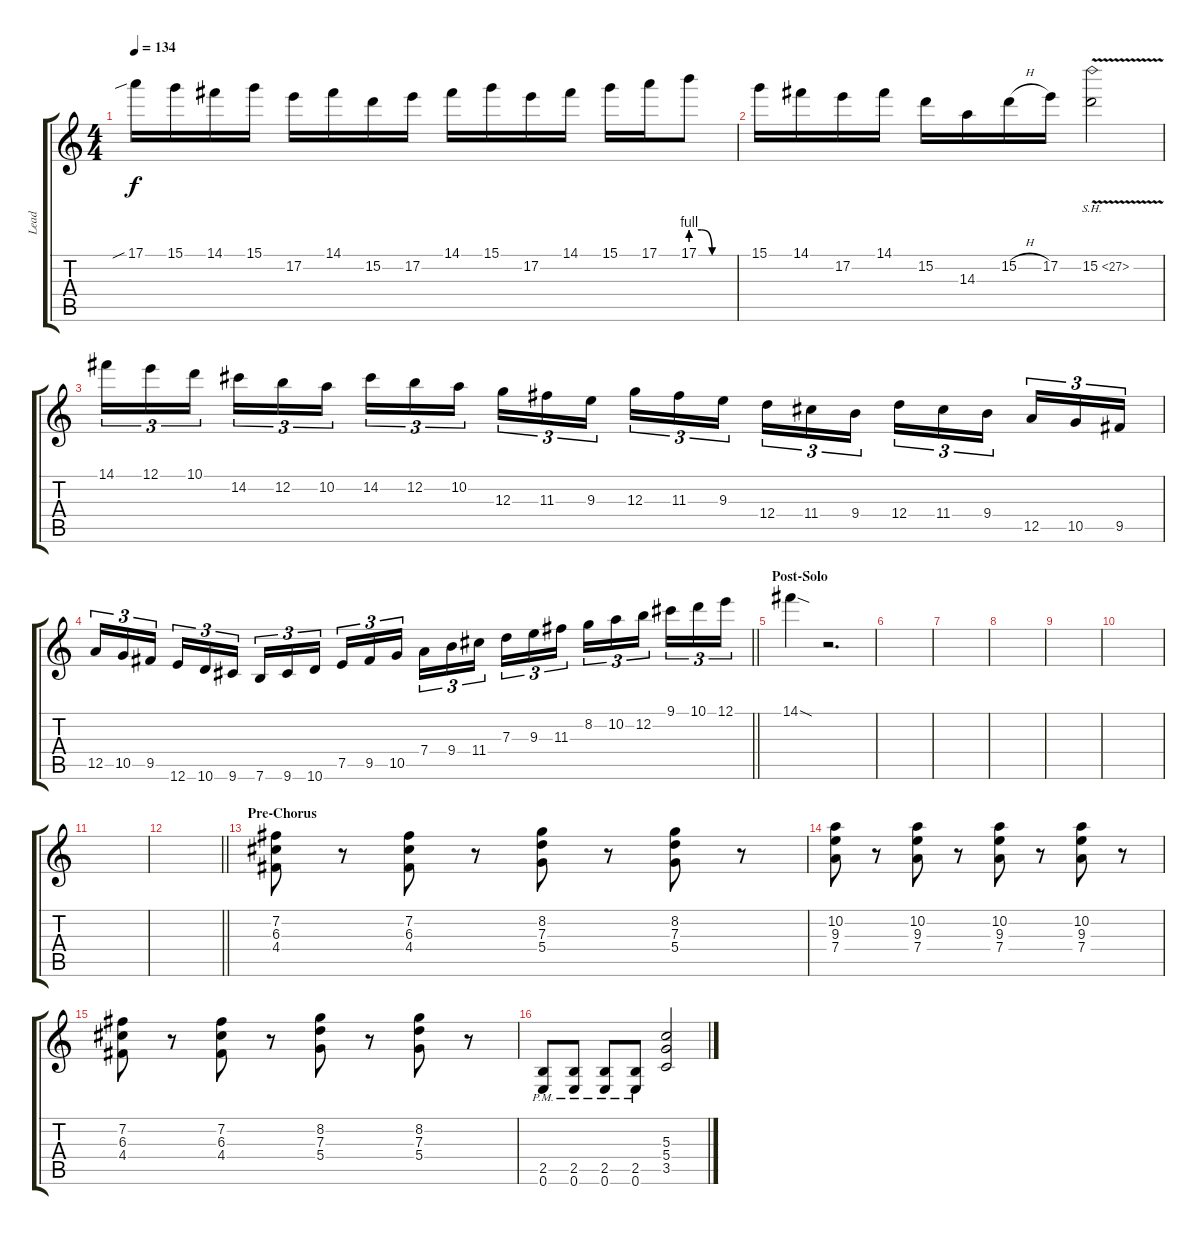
\track ("Lead" "Lead") {instrument overdrivenguitar}
\staff {score tabs}
\tuning (E4 B3 G3 D3 A2 E2) {hide}
\ts (4 4)
\tempo 134
\clef g2
\ks c
17.1{sib}.16{dy f} 15.1.16 14.1.16 15.1.16 17.2.16 14.1.16 15.2.16 17.2.16 14.1.16 15.1.16 17.2.16 14.1.16 15.1.16 17.1.16 17.1{be (custom 0 4 15 4 30 0 60 0)}.8 |
15.1.16 14.1.16 17.2.16 14.1.16 15.2.16 14.3.16 15.2{h}.16 17.2.16 15.2{sh 12 v}.2 |
14.1.16{tu (3 2)} 12.1.16{tu (3 2)} 10.1.16{tu (3 2) beam splitsecondary} 14.2.16{tu (3 2)} 12.2.16{tu (3 2)} 10.2.16{tu (3 2)} 14.2.16{tu (3 2)} 12.2.16{tu (3 2)} 10.2.16{tu (3 2) beam splitsecondary} 12.3.16{tu (3 2)} 11.3.16{tu (3 2)} 9.3.16{tu (3 2)} 12.3.16{tu (3 2)} 11.3.16{tu (3 2)} 9.3.16{tu (3 2) beam splitsecondary} 12.4.16{tu (3 2)} 11.4.16{tu (3 2)} 9.4.16{tu (3 2)} 12.4.16{tu (3 2)} 11.4.16{tu (3 2)} 9.4.16{tu (3 2) beam splitsecondary} 12.5.16{tu (3 2)} 10.5.16{tu (3 2)} 9.5.16{tu (3 2)} |
\barLineRight lightlight
12.5.16{tu (3 2)} 10.5.16{tu (3 2)} 9.5.16{tu (3 2) beam splitsecondary} 12.6.16{tu (3 2)} 10.6.16{tu (3 2)} 9.6.16{tu (3 2)} 7.6.16{tu (3 2)} 9.6.16{tu (3 2)} 10.6.16{tu (3 2) beam splitsecondary} 7.5.16{tu (3 2)} 9.5.16{tu (3 2)} 10.5.16{tu (3 2)} 7.4.16{tu (3 2)} 9.4.16{tu (3 2)} 11.4.16{tu (3 2) beam splitsecondary} 7.3.16{tu (3 2)} 9.3.16{tu (3 2)} 11.3.16{tu (3 2)} 8.2.16{tu (3 2)} 10.2.16{tu (3 2)} 12.2.16{tu (3 2) beam splitsecondary} 9.1.16{tu (3 2)} 10.1.16{tu (3 2)} 12.1.16{tu (3 2)} |
\section ("" "Post-Solo")
14.1{sod}.4 r.2{d} |
|
|
|
|
|
|
\barLineRight lightlight
|
\section ("" "Pre-Chorus")
(7.2 6.3 4.4).8 r.8 (7.2 6.3 4.4).8 r.8 (8.2 7.3 5.4).8 r.8 (8.2 7.3 5.4).8 r.8 |
(10.2 9.3 7.4).8 r.8 (10.2 9.3 7.4).8 r.8 (10.2 9.3 7.4).8 r.8 (10.2 9.3 7.4).8 r.8 |
(7.2 6.3 4.4).8 r.8 (7.2 6.3 4.4).8 r.8 (8.2 7.3 5.4).8 r.8 (8.2 7.3 5.4).8 r.8 |
(2.5{pm} 0.6{pm}).8 (2.5{pm} 0.6{pm}).8 (2.5{pm} 0.6{pm}).8 (2.5{pm} 0.6{pm}).8 (5.3 5.4 3.5).2
